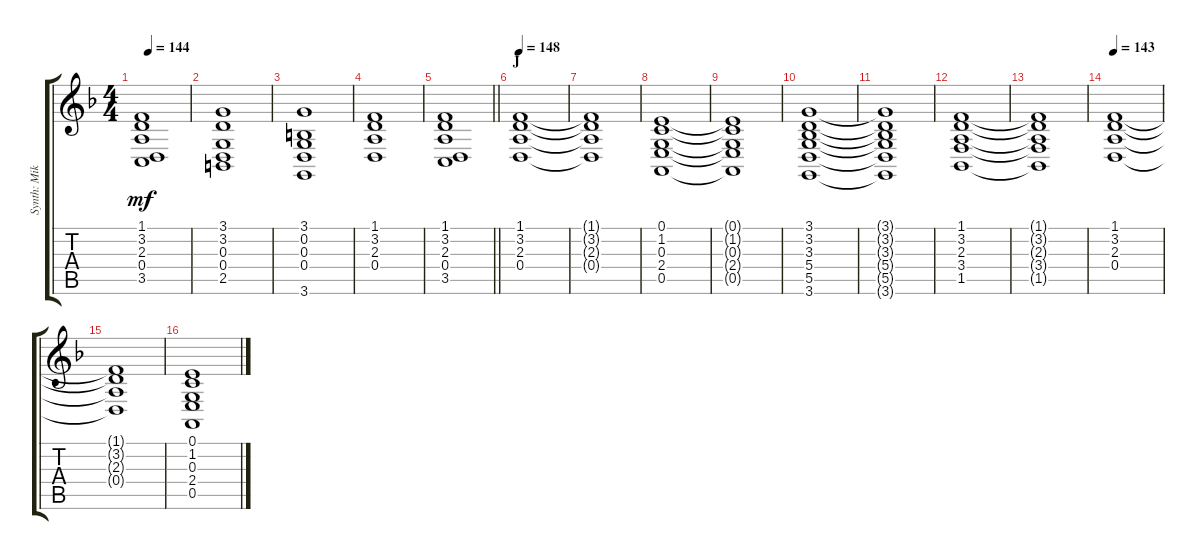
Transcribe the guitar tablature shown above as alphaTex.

\track ("Synth: Mike" "Synth: Mik") {instrument synthstrings1}
\staff {score tabs}
\tuning (E4 B3 G3 D3 A2 E2) {hide}
\ts (4 4)
\tempo 144
\clef g2
\ks f
(1.1 3.2 2.3 0.4 3.5).1{dy mf} |
(3.1 3.2 0.3 0.4 2.5).1 |
(3.1 0.2 0.3 0.4 3.6).1 |
(1.1 3.2 2.3 0.4).1 |
\barLineRight lightlight
(1.1 3.2 2.3 0.4 3.5).1 |
\section ("" "J")
\tempo 148
(1.1 3.2 2.3 0.4).1 |
(1.1{t} 3.2{t} 2.3{t} 0.4{t}).1 |
(0.1 1.2 0.3 2.4 0.5).1 |
(0.1{t} 1.2{t} 0.3{t} 2.4{t} 0.5{t}).1 |
(3.1 3.2 3.3 5.4 5.5 3.6).1 |
(3.1{t} 3.2{t} 3.3{t} 5.4{t} 5.5{t} 3.6{t}).1 |
(1.1 3.2 2.3 3.4 1.5).1 |
(1.1{t} 3.2{t} 2.3{t} 3.4{t} 1.5{t}).1 |
\tempo 143
(1.1 3.2 2.3 0.4).1{volume 8} |
(1.1{t} 3.2{t} 2.3{t} 0.4{t}).1 |
(0.1 1.2 0.3 2.4 0.5).1
